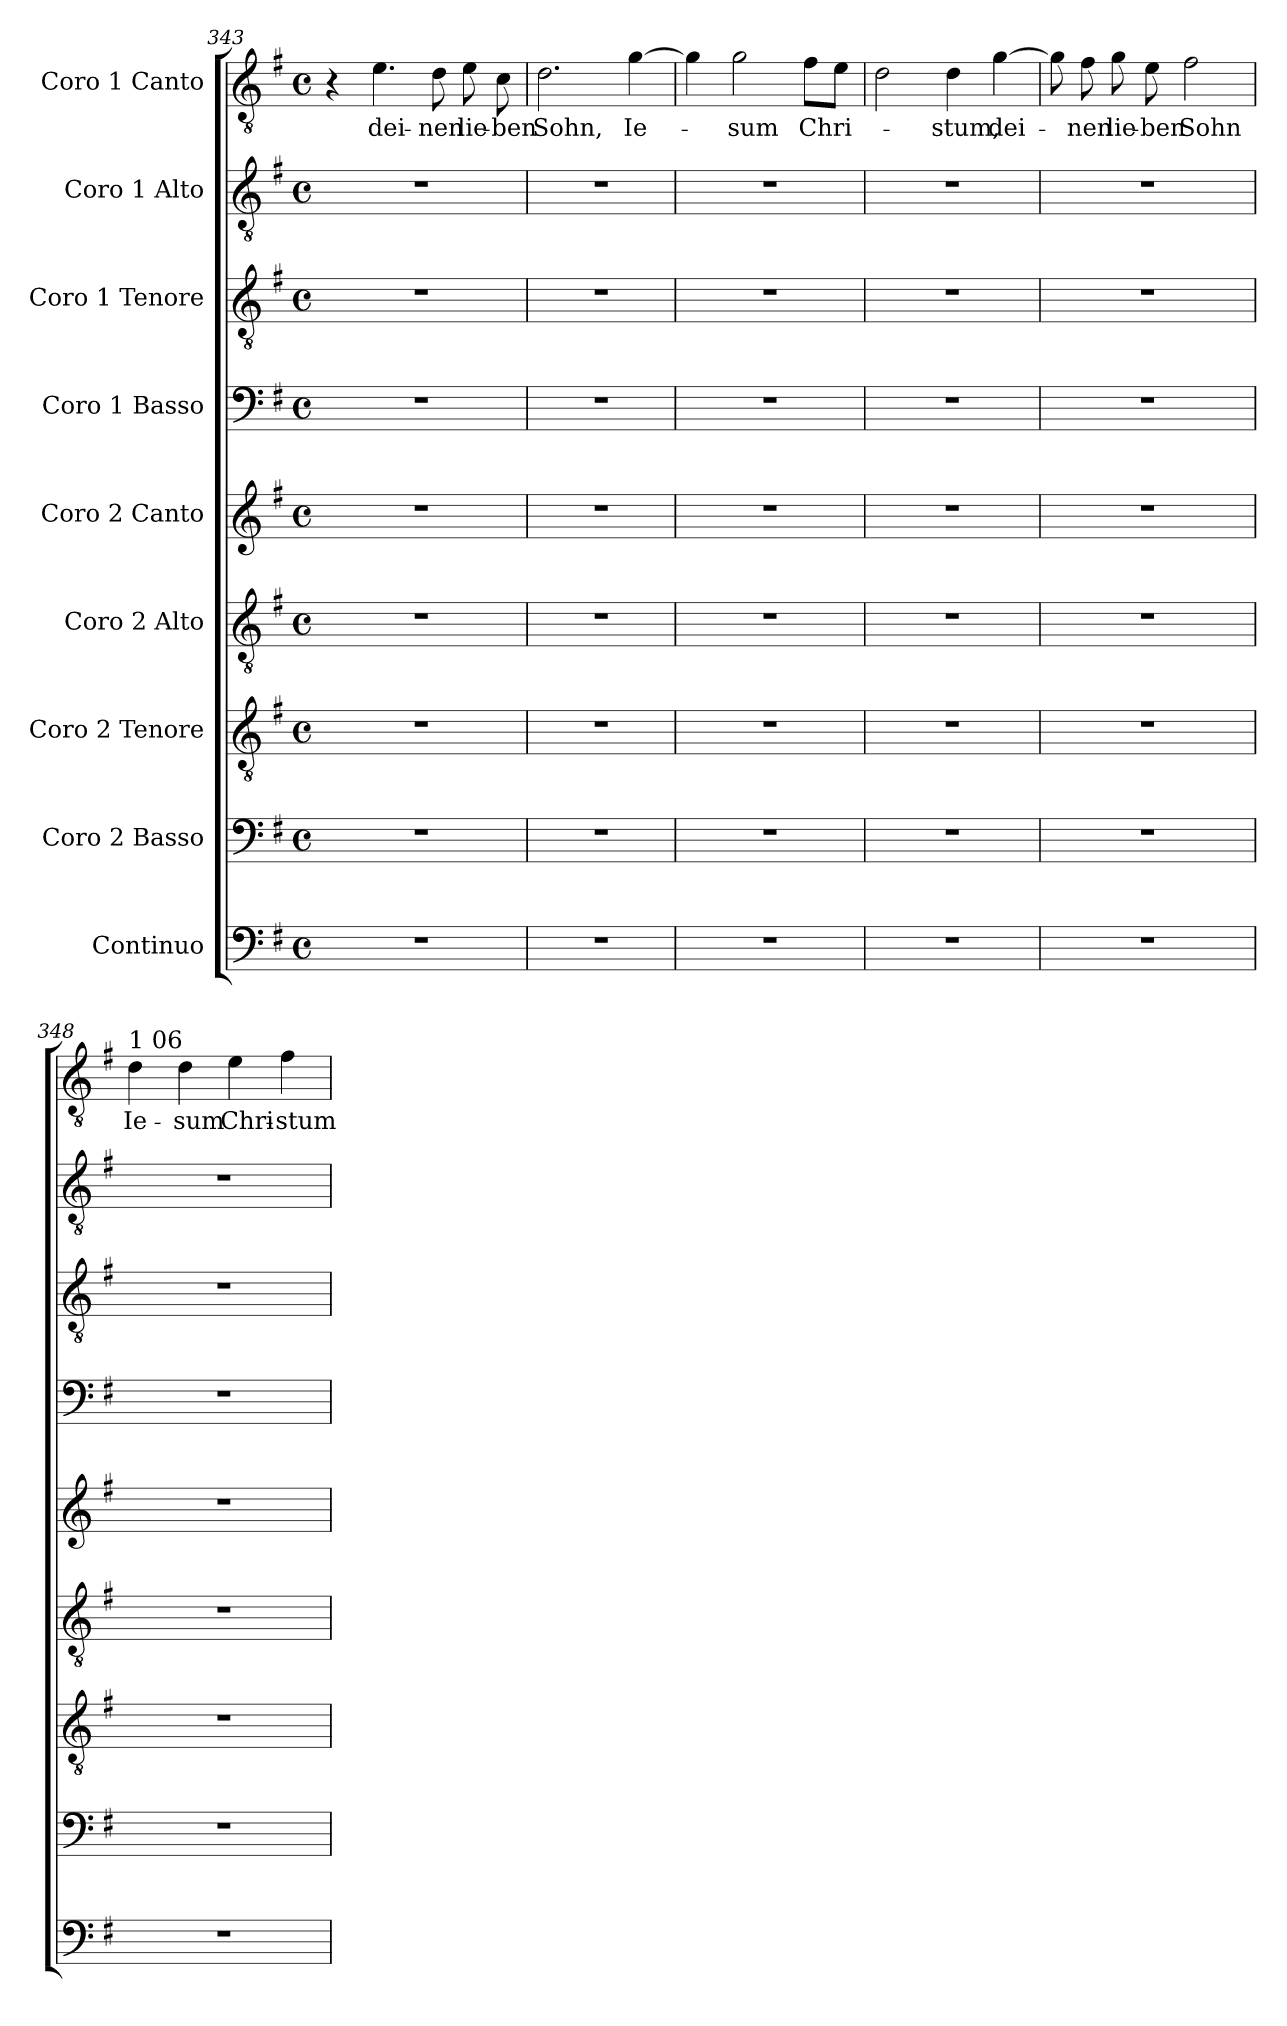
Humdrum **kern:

**kern	**kern	**kern	**kern	**kern	**kern	**kern	**kern	**kern	**text
*part9	*part8	*part7	*part6	*part5	*part4	*part3	*part2	*part1	*part1
*staff9	*staff8	*staff7	*staff6	*staff5	*staff4	*staff3	*staff2	*staff1	*staff1
*I"Continuo	*I"Coro 2  Basso	*I"Coro 2  Tenore	*I"Coro 2  Alto	*I"Coro 2  Canto	*I"Coro 1  Basso	*I"Coro 1  Tenore	*I"Coro 1  Alto	*I"Coro 1  Canto	*
*clefF4	*clefF4	*clefGv2	*clefGv2	*clefG2	*clefF4	*clefGv2	*clefGv2	*clefGv2	*
*k[f#]	*k[f#]	*k[f#]	*k[f#]	*k[f#]	*k[f#]	*k[f#]	*k[f#]	*k[f#]	*
*G:	*G:	*G:	*G:	*G:	*G:	*G:	*G:	*G:	*
*M4/4	*M4/4	*M4/4	*M4/4	*M4/4	*M4/4	*M4/4	*M4/4	*M4/4	*
*met(c)	*met(c)	*met(c)	*met(c)	*met(c)	*met(c)	*met(c)	*met(c)	*met(c)	*
=343	=343	=343	=343	=343	=343	=343	=343	=343	=343
1r	1r	1r	1r	1r	1r	1r	1r	4r	.
!	!	!	!	!	!	!	!	!	!LO:LY:b:cj
.	.	.	.	.	.	.	.	4.e\	dei-
!	!	!	!	!	!	!	!	!	!LO:LY:b:cj
.	.	.	.	.	.	.	.	8d\	-nen
!	!	!	!	!	!	!	!	!	!LO:LY:b
.	.	.	.	.	.	.	.	8e\	lie-
!	!	!	!	!	!	!	!	!	!LO:LY:b:rj
.	.	.	.	.	.	.	.	8c\	-ben
=344	=344	=344	=344	=344	=344	=344	=344	=344	=344
!	!	!	!	!	!	!	!	!	!LO:LY:b:cj
1r	1r	1r	1r	1r	1r	1r	1r	2.d\	Sohn,
!	!	!	!	!	!	!	!	!	!LO:LY:b:cj
.	.	.	.	.	.	.	.	[>4g\	Ie-
=345	=345	=345	=345	=345	=345	=345	=345	=345	=345
1r	1r	1r	1r	1r	1r	1r	1r	4g\]	.
!	!	!	!	!	!	!	!	!	!LO:LY:b:cj
.	.	.	.	.	.	.	.	2g\	-sum
!	!	!	!	!	!	!	!	!	!LO:LY:b:cj
.	.	.	.	.	.	.	.	8f#\L	Chri-
.	.	.	.	.	.	.	.	8e\J	.
=346	=346	=346	=346	=346	=346	=346	=346	=346	=346
1r	1r	1r	1r	1r	1r	1r	1r	2d\	.
!	!	!	!	!	!	!	!	!	!LO:LY:b:cj
.	.	.	.	.	.	.	.	4d\	-stum,
!	!	!	!	!	!	!	!	!	!LO:LY:b:cj
.	.	.	.	.	.	.	.	[>4g\	dei-
=347	=347	=347	=347	=347	=347	=347	=347	=347	=347
1r	1r	1r	1r	1r	1r	1r	1r	8g\]	.
!	!	!	!	!	!	!	!	!	!LO:LY:b:cj
.	.	.	.	.	.	.	.	8f#\	-nen
!	!	!	!	!	!	!	!	!	!LO:LY:b:cj
.	.	.	.	.	.	.	.	8g\	lie-
!	!	!	!	!	!	!	!	!	!LO:LY:b:cj
.	.	.	.	.	.	.	.	8e\	-ben
!	!	!	!	!	!	!	!	!	!LO:LY:b:cj
.	.	.	.	.	.	.	.	2f#\	Sohn
!!LO:LB:g=z
=348	=348	=348	=348	=348	=348	=348	=348	=348	=348
!	!	!	!	!	!	!	!	!LO:TX:a:t=1 06	!
!	!	!	!	!	!	!	!	!	!LO:LY:b:cj
1r	1r	1r	1r	1r	1r	1r	1r	4d\	Ie-
!	!	!	!	!	!	!	!	!	!LO:LY:b:cj
.	.	.	.	.	.	.	.	4d\	-sum
!	!	!	!	!	!	!	!	!	!LO:LY:b:cj
.	.	.	.	.	.	.	.	4e\	Chri-
!	!	!	!	!	!	!	!	!	!LO:LY:b:cj
.	.	.	.	.	.	.	.	4f#\	-stum
=	=	=	=	=	=	=	=	=	=
*-	*-	*-	*-	*-	*-	*-	*-	*-	*-
